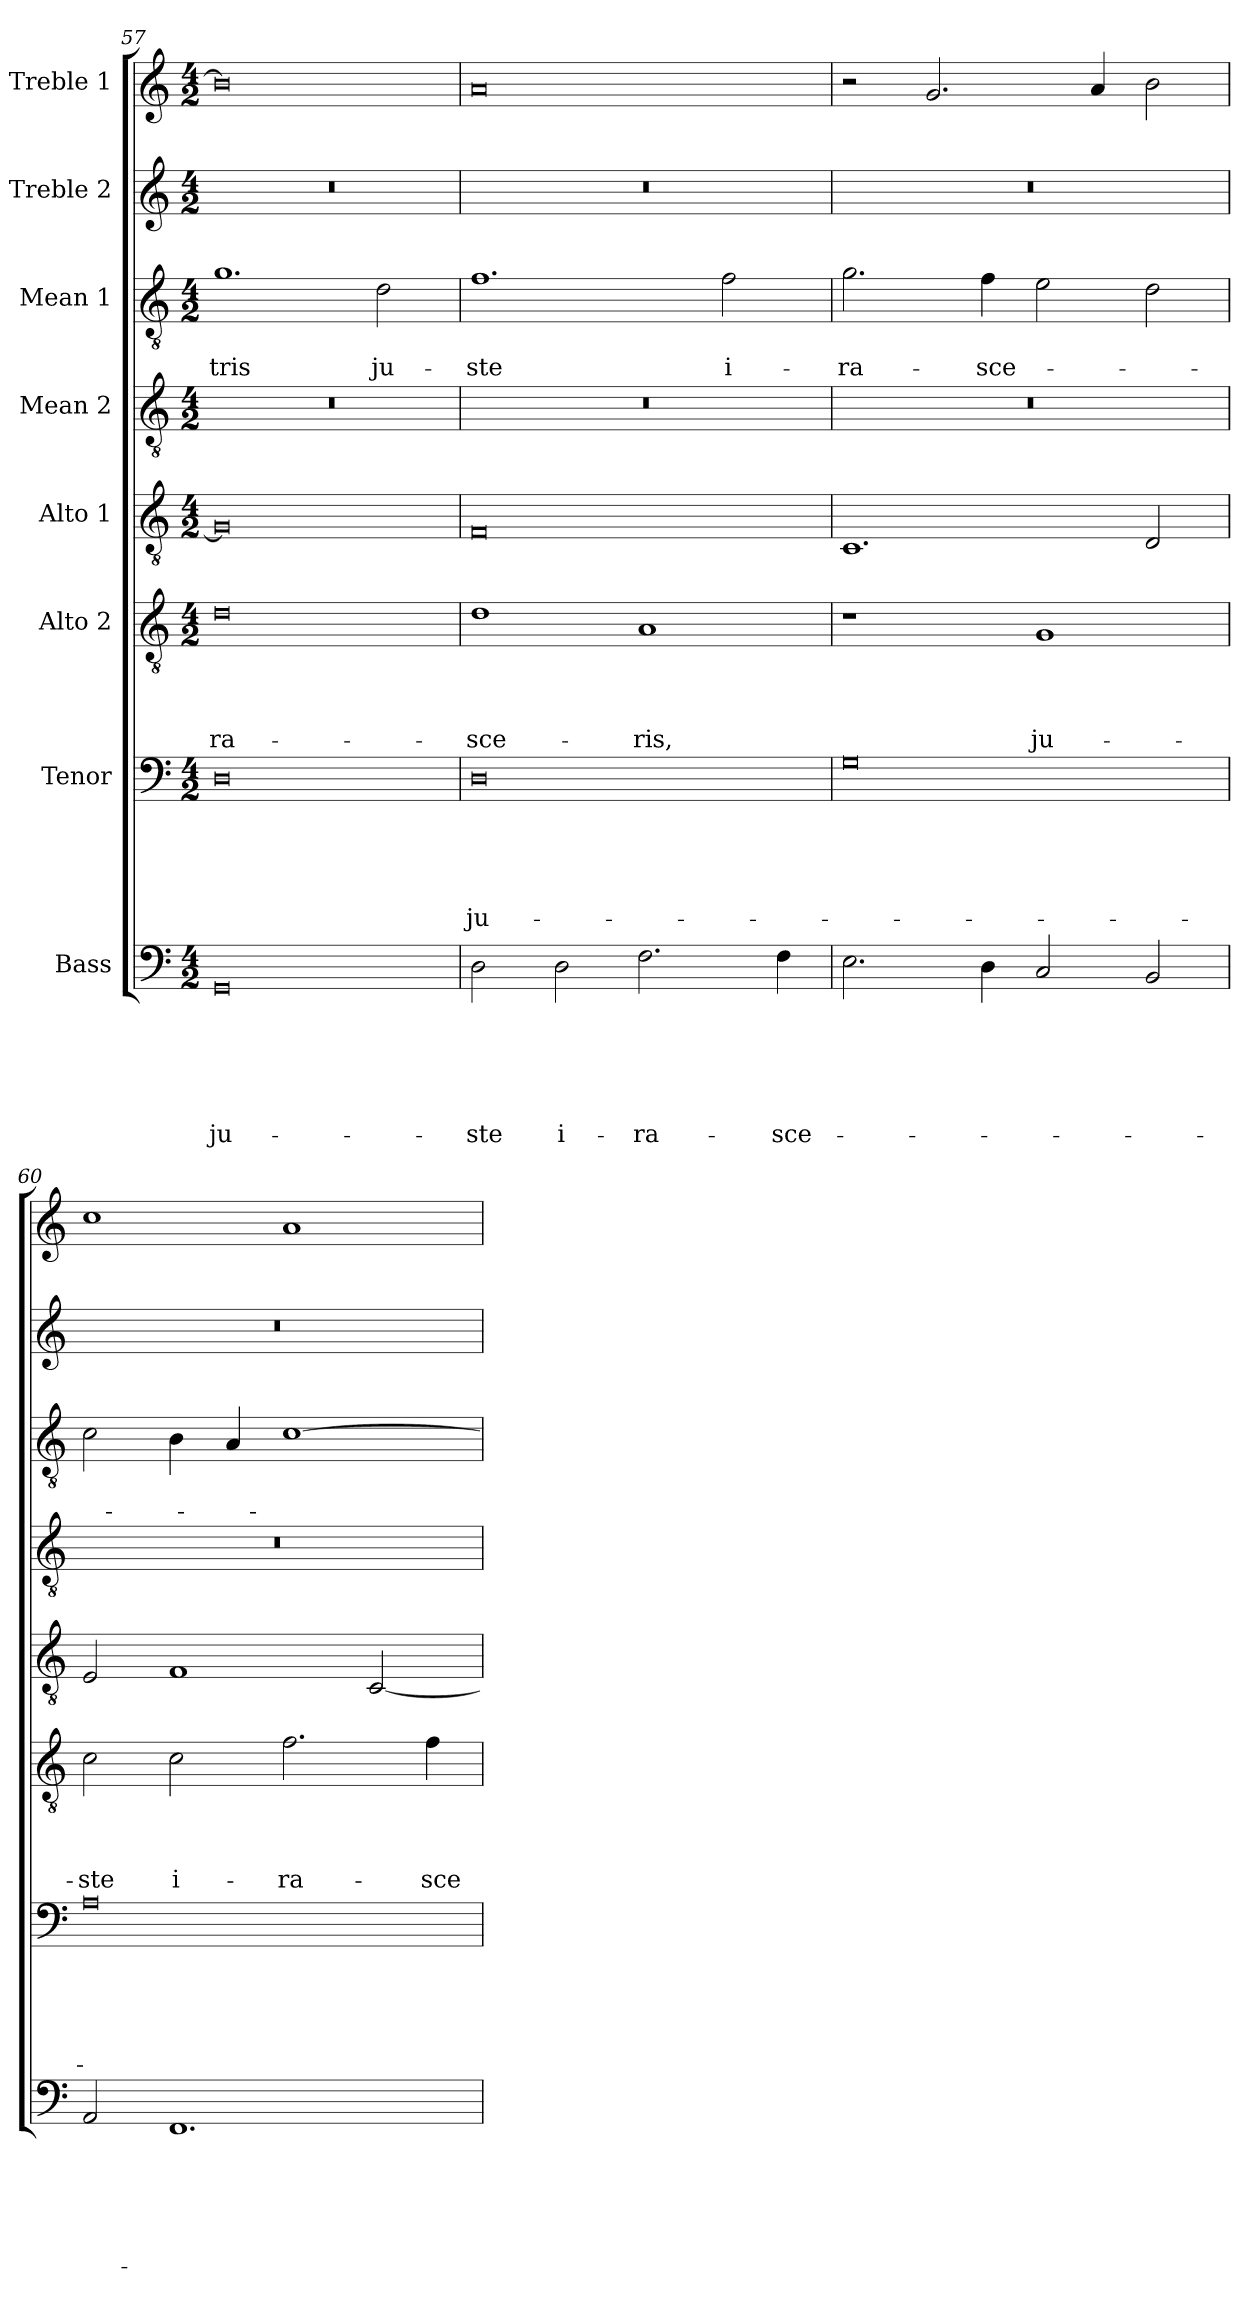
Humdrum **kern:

**kern	**text	**text	**text	**text	**text	**text	**kern	**text	**text	**text	**text	**text	**kern	**text	**text	**text	**text	**kern	**kern	**kern	**text	**text	**kern	**kern
*part8	*part8	*part8	*part8	*part8	*part8	*part8	*part7	*part7	*part7	*part7	*part7	*part7	*part6	*part6	*part6	*part6	*part6	*part5	*part4	*part3	*part3	*part3	*part2	*part1
*staff8	*staff8	*staff8	*staff8	*staff8	*staff8	*staff8	*staff7	*staff7	*staff7	*staff7	*staff7	*staff7	*staff6	*staff6	*staff6	*staff6	*staff6	*staff5	*staff4	*staff3	*staff3	*staff3	*staff2	*staff1
*I"Bass	*	*	*	*	*	*	*I"Tenor	*	*	*	*	*	*I"Alto 2	*	*	*	*	*I"Alto 1	*I"Mean 2	*I"Mean 1	*	*	*I"Treble 2	*I"Treble 1
!!LO:PB:g=z
*clefF4	*	*	*	*	*	*	*clefF4	*	*	*	*	*	*clefGv2	*	*	*	*	*clefGv2	*clefGv2	*clefGv2	*	*	*clefG2	*clefG2
*k[]	*	*	*	*	*	*	*k[]	*	*	*	*	*	*k[]	*	*	*	*	*k[]	*k[]	*k[]	*	*	*k[]	*k[]
*C:	*	*	*	*	*	*	*C:	*	*	*	*	*	*C:	*	*	*	*	*C:	*C:	*C:	*	*	*C:	*C:
*M4/2	*	*	*	*	*	*	*M4/2	*	*	*	*	*	*M4/2	*	*	*	*	*M4/2	*M4/2	*M4/2	*	*	*M4/2	*M4/2
=57	=57	=57	=57	=57	=57	=57	=57	=57	=57	=57	=57	=57	=57	=57	=57	=57	=57	=57	=57	=57	=57	=57	=57	=57
0GG	.	.	.	.	.	ju-	0D	.	.	.	.	.	0d	.	.	.	-ra-	0G]	0r	1.g	.	-tris	0r	0b]
.	.	.	.	.	.	.	.	.	.	.	.	.	.	.	.	.	.	.	.	2d\	.	ju-	.	.
=58	=58	=58	=58	=58	=58	=58	=58	=58	=58	=58	=58	=58	=58	=58	=58	=58	=58	=58	=58	=58	=58	=58	=58	=58
2D\	.	.	.	.	.	-ste	0D	.	.	.	.	ju-	1d	.	.	.	-sce-	0F	0r	1.f	.	-ste	0r	0a
2D\	.	.	.	.	.	i-	.	.	.	.	.	.	.	.	.	.	.	.	.	.	.	.	.	.
2.F\	.	.	.	.	.	-ra-	.	.	.	.	.	.	1A	.	.	.	-ris,	.	.	.	.	.	.	.
.	.	.	.	.	.	.	.	.	.	.	.	.	.	.	.	.	.	.	.	2f\	.	i-	.	.
4F\	.	.	.	.	.	-sce-	.	.	.	.	.	.	.	.	.	.	.	.	.	.	.	.	.	.
=59	=59	=59	=59	=59	=59	=59	=59	=59	=59	=59	=59	=59	=59	=59	=59	=59	=59	=59	=59	=59	=59	=59	=59	=59
2.E\	.	.	.	.	.	.	0G	.	.	.	.	.	1r	.	.	.	.	1.C	0r	2.g\	.	-ra-	0r	2r
.	.	.	.	.	.	.	.	.	.	.	.	.	.	.	.	.	.	.	.	.	.	.	.	2.g/
4D\	.	.	.	.	.	.	.	.	.	.	.	.	.	.	.	.	.	.	.	4f\	.	-sce-	.	.
2C/	.	.	.	.	.	.	.	.	.	.	.	.	1G	.	.	.	ju-	.	.	2e\	.	.	.	.
.	.	.	.	.	.	.	.	.	.	.	.	.	.	.	.	.	.	.	.	.	.	.	.	4a/
2BB/	.	.	.	.	.	.	.	.	.	.	.	.	.	.	.	.	.	2D/	.	2d\	.	.	.	2b\
=60	=60	=60	=60	=60	=60	=60	=60	=60	=60	=60	=60	=60	=60	=60	=60	=60	=60	=60	=60	=60	=60	=60	=60	=60
2AA/	.	.	.	.	.	.	0A	.	.	.	.	.	2c\	.	.	.	-ste	2E/	0r	2c\	.	.	0r	1cc
1.FF	.	.	.	.	.	.	.	.	.	.	.	.	2c\	.	.	.	i-	1F	.	4B\	.	.	.	.
.	.	.	.	.	.	.	.	.	.	.	.	.	.	.	.	.	.	.	.	4A/	.	.	.	.
.	.	.	.	.	.	.	.	.	.	.	.	.	2.f\	.	.	.	-ra-	.	.	[1c	.	.	.	1a
.	.	.	.	.	.	.	.	.	.	.	.	.	.	.	.	.	.	[2C/	.	.	.	.	.	.
.	.	.	.	.	.	.	.	.	.	.	.	.	4f\	.	.	.	-sce-	.	.	.	.	.	.	.
=	=	=	=	=	=	=	=	=	=	=	=	=	=	=	=	=	=	=	=	=	=	=	=	=
*-	*-	*-	*-	*-	*-	*-	*-	*-	*-	*-	*-	*-	*-	*-	*-	*-	*-	*-	*-	*-	*-	*-	*-	*-
